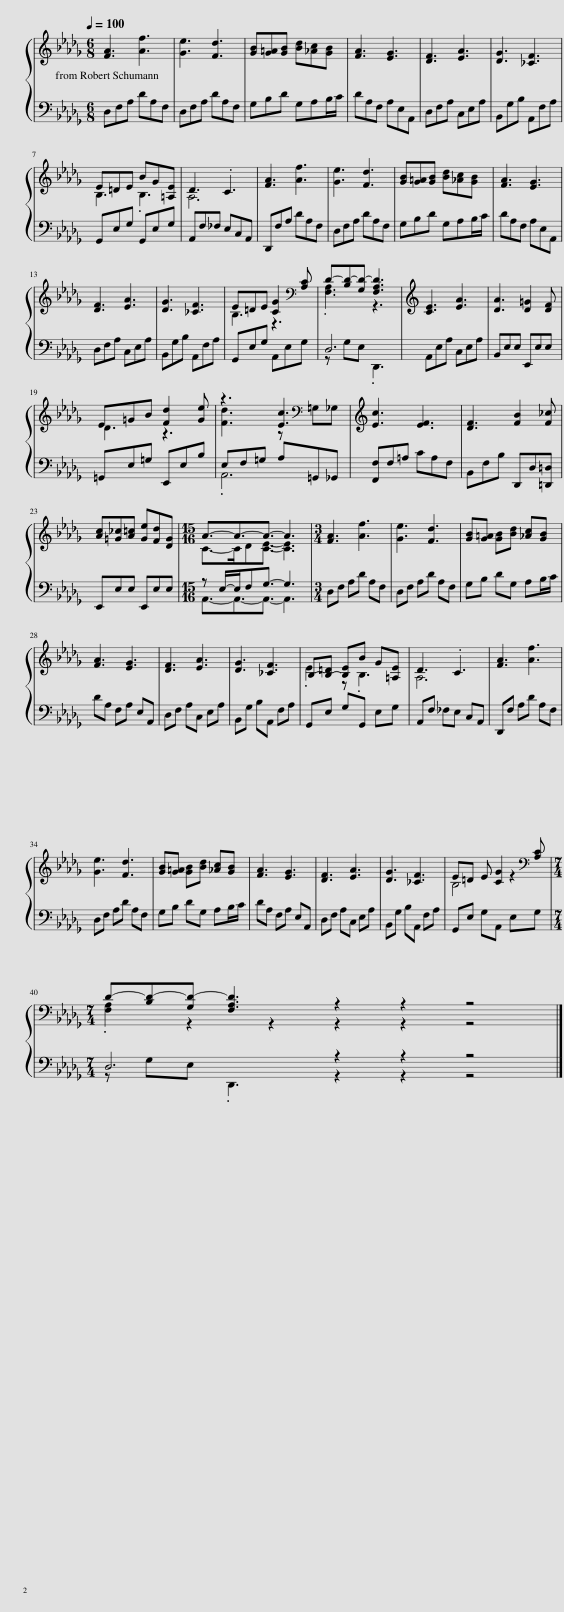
X:1
%%score { ( 1 3 ) | ( 2 4 ) }
L:1/8
Q:1/4=100
M:6/8
I:linebreak $
K:Db
V:1 treble
V:3 treble
V:2 bass
V:4 bass
V:1
 [FA]3 [Af]3 | [Ge]3 [Fd]3 | [GB][G=A][GB] [Bd][_Ac][GB] | [FA]3 [EG]3 | [DF]3 [EA]3 | %5
 [DG]3 [_CF]3 |$ E=DE BG[=A,E] | D3 .C3 | [FA]3 [Af]3 | [Ge]3 [Fd]3 | %10
 [GB][G=A][GB] [Bd][_Ac][GB] | [FA]3 [EG]3 |$ [DF]3 [EA]3 | [DG]3 [_CF]3 | E=DE [CG]2[K:bass] [A,C] | %15
 D-[B,D-][G,D-] [F,A,D]3 | [CE]3 [EA]3 | [DA]3 [D=G]2 [DF] |$ E=GB [Fd]2 [Ge] | z3 [Ec]3[K:bass] | %20
 [Ec]3 [EF]3 | [DF]3 [FB]2 [F_c] |$ [Ac][=G_c][A=c] [Ge][Fd][DG] |[M:15/16] A3/2-A3/2-A3/2- A3 |[M:3/4] [FA]3 [Af]3 | %25
 [Ge]3 [Fd]3 | [GB][G=A] [GB][Bd] [_Ac][GB] |$ [FA]3 [EG]3 | [DF]3 [EA]3 | [DG]3 [_CF]3 | %30
 B,-[B,-=D] [B,E]B G[=A,E] | D3 .C3 | [FA]3 [Af]3 |$ [Ge]3 [Fd]3 | [GB][G=A] [GB][Bd] [_Ac][GB] | %35
 [FA]3 [EG]3 | [DF]3 [EA]3 | [DG]3 [_CF]3 | E=D E [CG]2[K:bass] [A,C] |$[M:7/4] D-[B,D-][G,D-] [F,A,D]3 z2 z2 z4 |] %40
V:2
 D,F,A, DA,F, | D,F,A, DA,F, | G,B,D G,A,B,/C/ | DA,F, A,E,A,, | D,F,A, C,E,A, | %5
 B,,G,B, A,,F,A, |$ G,,E,G, G,,E,G, | A,,F,_F, E,C,A,, | D,,F,A, DA,F, | D,F,A, DA,F, | %10
 G,B,D G,A,B,/C/ | DA,F, A,E,A,, |$ D,F,A, C,E,A, | B,,G,B, A,,F,A, | G,,E,G, A,,E,G, | %15
 D,6 | A,,E,A, C,E,A, | B,,E,E, E,,E,E, |$ =G,,E,=G, E,,E,B, | E,F,=G, A,=G,,_G,, | %20
 [F,,F,]F,=A, CA,F, | B,,F,B, D,,D,[=D,,=D,] |$ E,,E,E, E,,E,E, |[M:15/16] z E,/-E,/F,G,3/2- G,3 |[M:3/4] D,F, A,D A,F, | %25
 D,F, A,D A,F, | G,B, DG, A,B,/C/ |$ DA, F,A, E,A,, | D,F, A,C, E,A, | B,,G, B,A,, F,A, | %30
 G,,E, G,G,, E,G, | A,,F, _F,E, C,A,, | D,,F, A,D A,F, |$ D,F, A,D A,F, | G,B, DG, A,B,/C/ | %35
 DA, F,A, E,A,, | D,F, A,C, E,A, | B,,G, B,A,, F,A, | G,,E, G,A,, E,G, |$[M:7/4] D,6 z2 z2 z4 |] %40
V:3
 x6 | x6 | x6 | x6 | x6 | %5
 x6 |$ B,3 .B,3 | A,6 | x6 | x6 | %10
 x6 | x6 |$ x6 | x6 | B,3 z3[K:bass] | %15
 .[F,A,]3 z3 | x6 | x6 |$ D3 z3 | [Fd]3 z[K:bass] =G,_G, | %20
 x6 | x6 |$ x6 |[M:15/16] C->CD[CE]3/2- [CE]3 |[M:3/4] x6 | %25
 x6 | x6 |$ x6 | x6 | x6 | %30
 .E2 z .B,3 | A,6 | x6 |$ x6 | x6 | %35
 x6 | x6 | x6 | B,4 z2[K:bass] |$[M:7/4] .[F,A,]2 z2 z2 z2 z2 z4 |] %40
V:4
 x6 | x6 | x6 | x6 | x6 | %5
 x6 |$ x6 | x6 | x6 | x6 | %10
 x6 | x6 |$ x6 | x6 | x6 | %15
 z G,E, .D,,3 | x6 | x6 |$ x6 | .A,,6 | %20
 x6 | x6 |$ x6 |[M:15/16] A,,3/2-A,,3/2-A,,3/2- A,,3 |[M:3/4] x6 | %25
 x6 | x6 |$ x6 | x6 | x6 | %30
 x6 | x6 | x6 |$ x6 | x6 | %35
 x6 | x6 | x6 | x6 |$[M:7/4] z G,E, .D,,3 z2 z2 z4 |] %40
